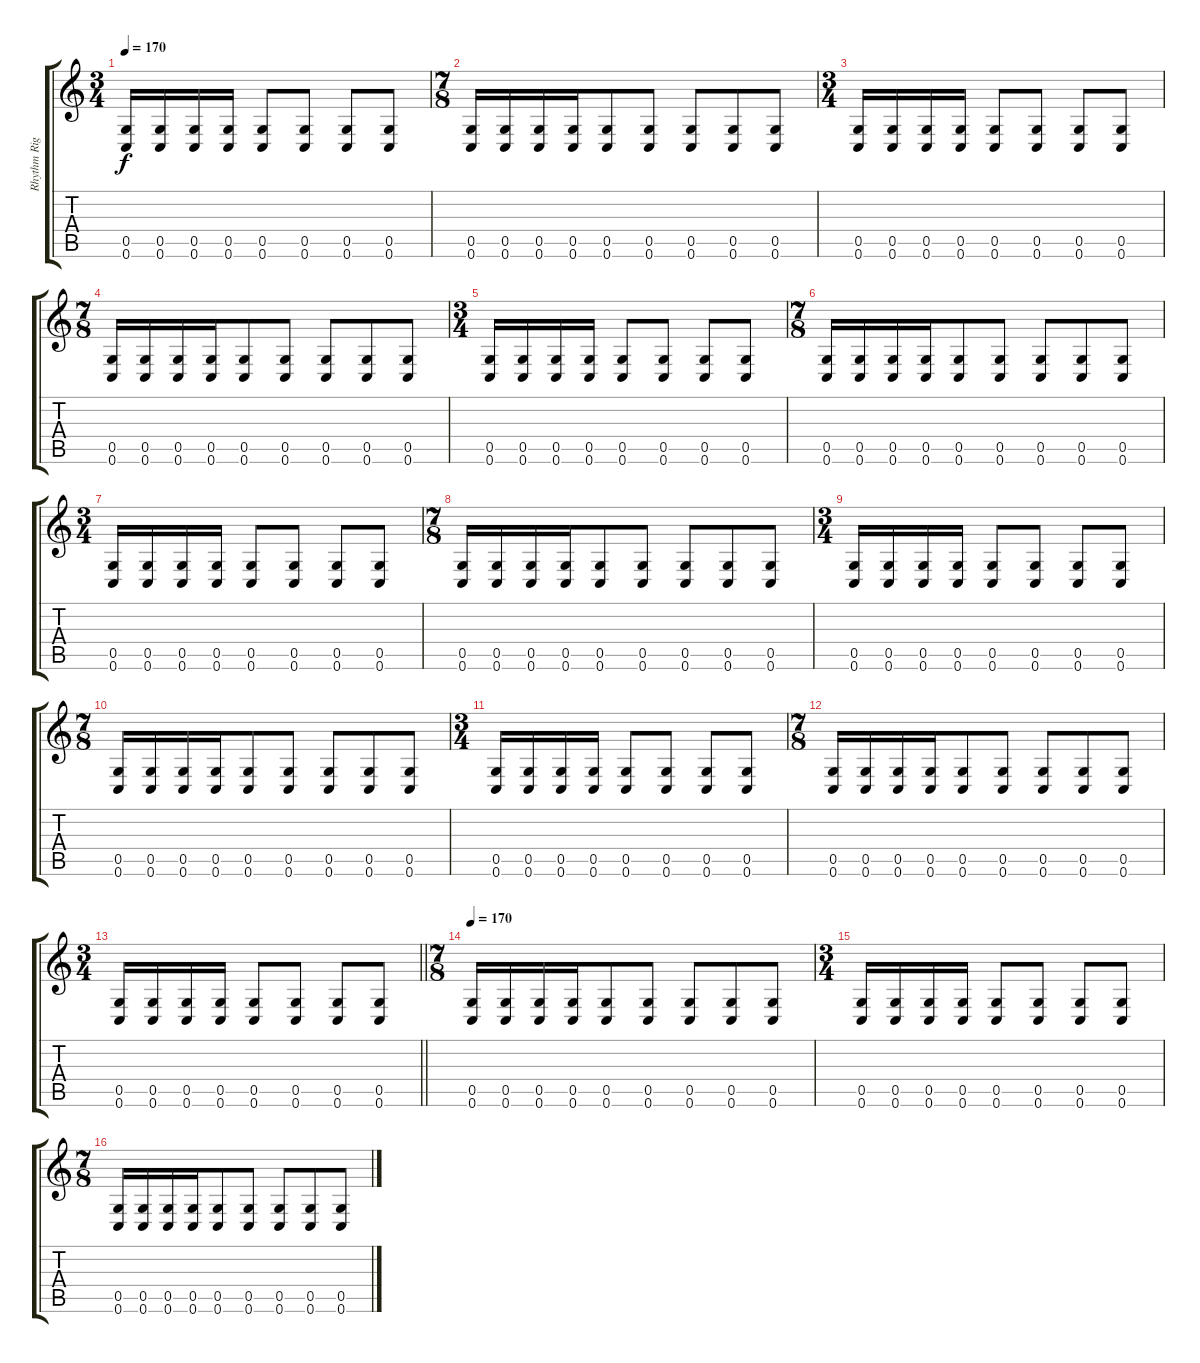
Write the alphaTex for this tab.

\track ("Rhythm Right" "Rhythm Rig") {instrument distortionguitar}
\staff {score tabs}
\tuning (D4 A3 F3 C3 G2 C2) {hide}
\ts (3 4)
\tempo 170
\clef g2
\ks c
(0.5 0.6).16{dy f} (0.5 0.6).16 (0.5 0.6).16 (0.5 0.6).16 (0.5 0.6).8 (0.5 0.6).8 (0.5 0.6).8 (0.5 0.6).8 |
\ts (7 8)
(0.5 0.6).16 (0.5 0.6).16 (0.5 0.6).16 (0.5 0.6).16 (0.5 0.6).8 (0.5 0.6).8 (0.5 0.6).8 (0.5 0.6).8 (0.5 0.6).8 |
\ts (3 4)
(0.5 0.6).16 (0.5 0.6).16 (0.5 0.6).16 (0.5 0.6).16 (0.5 0.6).8 (0.5 0.6).8 (0.5 0.6).8 (0.5 0.6).8 |
\ts (7 8)
(0.5 0.6).16 (0.5 0.6).16 (0.5 0.6).16 (0.5 0.6).16 (0.5 0.6).8 (0.5 0.6).8 (0.5 0.6).8 (0.5 0.6).8 (0.5 0.6).8 |
\ts (3 4)
(0.5 0.6).16 (0.5 0.6).16 (0.5 0.6).16 (0.5 0.6).16 (0.5 0.6).8 (0.5 0.6).8 (0.5 0.6).8 (0.5 0.6).8 |
\ts (7 8)
(0.5 0.6).16 (0.5 0.6).16 (0.5 0.6).16 (0.5 0.6).16 (0.5 0.6).8 (0.5 0.6).8 (0.5 0.6).8 (0.5 0.6).8 (0.5 0.6).8 |
\ts (3 4)
(0.5 0.6).16 (0.5 0.6).16 (0.5 0.6).16 (0.5 0.6).16 (0.5 0.6).8 (0.5 0.6).8 (0.5 0.6).8 (0.5 0.6).8 |
\ts (7 8)
(0.5 0.6).16 (0.5 0.6).16 (0.5 0.6).16 (0.5 0.6).16 (0.5 0.6).8 (0.5 0.6).8 (0.5 0.6).8 (0.5 0.6).8 (0.5 0.6).8 |
\ts (3 4)
(0.5 0.6).16 (0.5 0.6).16 (0.5 0.6).16 (0.5 0.6).16 (0.5 0.6).8 (0.5 0.6).8 (0.5 0.6).8 (0.5 0.6).8 |
\ts (7 8)
(0.5 0.6).16 (0.5 0.6).16 (0.5 0.6).16 (0.5 0.6).16 (0.5 0.6).8 (0.5 0.6).8 (0.5 0.6).8 (0.5 0.6).8 (0.5 0.6).8 |
\ts (3 4)
(0.5 0.6).16 (0.5 0.6).16 (0.5 0.6).16 (0.5 0.6).16 (0.5 0.6).8 (0.5 0.6).8 (0.5 0.6).8 (0.5 0.6).8 |
\ts (7 8)
(0.5 0.6).16 (0.5 0.6).16 (0.5 0.6).16 (0.5 0.6).16 (0.5 0.6).8 (0.5 0.6).8 (0.5 0.6).8 (0.5 0.6).8 (0.5 0.6).8 |
\ts (3 4)
\barLineRight lightlight
(0.5 0.6).16 (0.5 0.6).16 (0.5 0.6).16 (0.5 0.6).16 (0.5 0.6).8 (0.5 0.6).8 (0.5 0.6).8 (0.5 0.6).8 |
\ts (7 8)
\section ("" "")
\tempo 170
(0.5 0.6).16 (0.5 0.6).16 (0.5 0.6).16 (0.5 0.6).16 (0.5 0.6).8 (0.5 0.6).8 (0.5 0.6).8 (0.5 0.6).8 (0.5 0.6).8 |
\ts (3 4)
(0.5 0.6).16 (0.5 0.6).16 (0.5 0.6).16 (0.5 0.6).16 (0.5 0.6).8 (0.5 0.6).8 (0.5 0.6).8 (0.5 0.6).8 |
\ts (7 8)
(0.5 0.6).16 (0.5 0.6).16 (0.5 0.6).16 (0.5 0.6).16 (0.5 0.6).8 (0.5 0.6).8 (0.5 0.6).8 (0.5 0.6).8 (0.5 0.6).8
